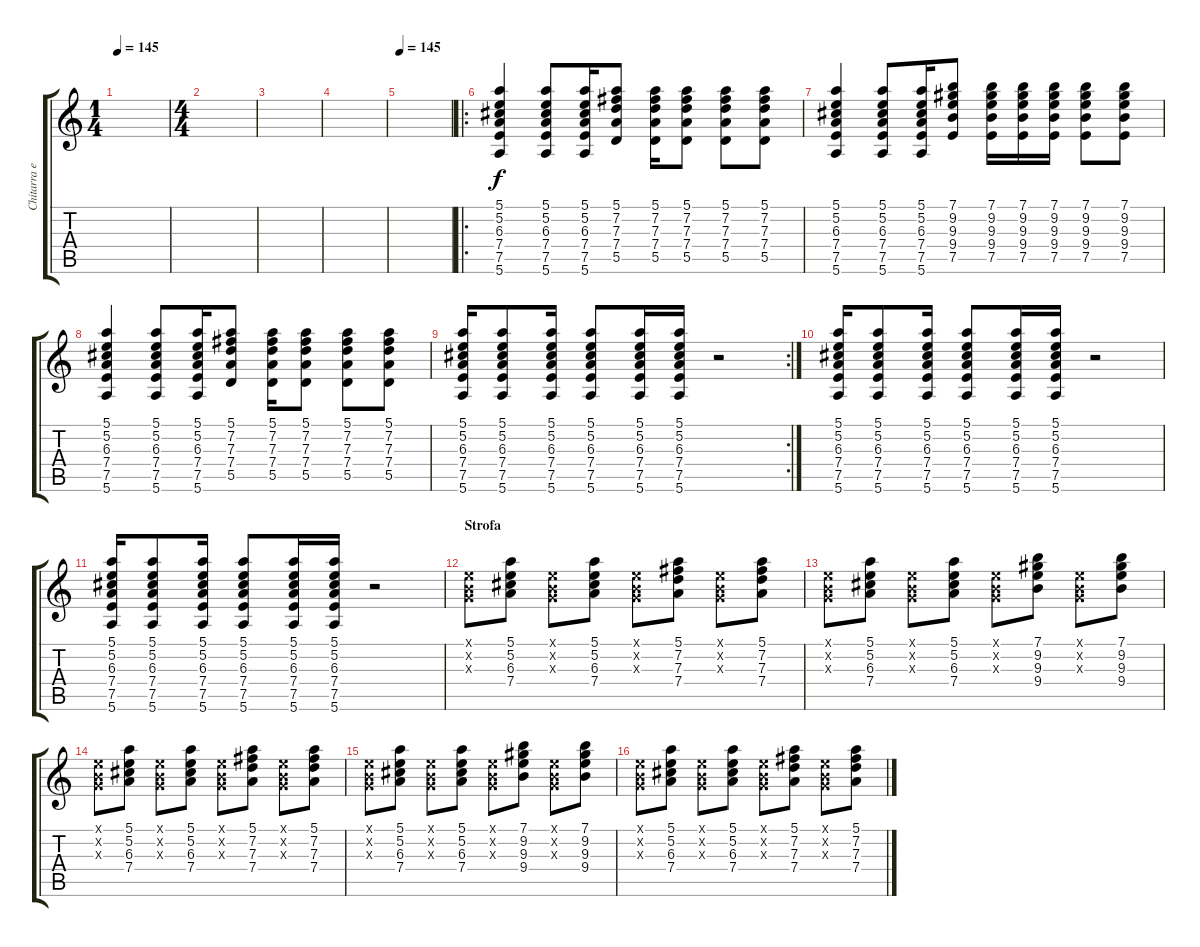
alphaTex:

\track ("Chitarra elettrica" "Chitarra e") {instrument electricguitarclean}
\staff {score tabs}
\tuning (E4 B3 G3 D3 A2 E2) {hide}
\ts (1 4)
\tempo 145
\tempo 120
\tempo 145
\clef g2
\ks c
|
\ts (4 4)
|
|
|
\tempo 145
|
\ro
(5.1 5.2 6.3 7.4 7.5 5.6).4 (5.1 5.2 6.3 7.4 7.5 5.6).8 (5.1 5.2 6.3 7.4 7.5 5.6).16 (5.1 7.2 7.3 7.4 5.5).8 (5.1 7.2 7.3 7.4 5.5).16 (5.1 7.2 7.3 7.4 5.5).8 (5.1 7.2 7.3 7.4 5.5).8 (5.1 7.2 7.3 7.4 5.5).8 |
(5.1 5.2 6.3 7.4 7.5 5.6).4 (5.1 5.2 6.3 7.4 7.5 5.6).8 (5.1 5.2 6.3 7.4 7.5 5.6).16 (7.1 9.2 9.3 9.4 7.5).8 (7.1 9.2 9.3 9.4 7.5).16 (7.1 9.2 9.3 9.4 7.5).16 (7.1 9.2 9.3 9.4 7.5).16 (7.1 9.2 9.3 9.4 7.5).8 (7.1 9.2 9.3 9.4 7.5).8 |
(5.1 5.2 6.3 7.4 7.5 5.6).4 (5.1 5.2 6.3 7.4 7.5 5.6).8 (5.1 5.2 6.3 7.4 7.5 5.6).16 (5.1 7.2 7.3 7.4 5.5).8 (5.1 7.2 7.3 7.4 5.5).16 (5.1 7.2 7.3 7.4 5.5).8 (5.1 7.2 7.3 7.4 5.5).8 (5.1 7.2 7.3 7.4 5.5).8 |
\rc 2
(5.1 5.2 6.3 7.4 7.5 5.6).16 (5.1 5.2 6.3 7.4 7.5 5.6).8 (5.1 5.2 6.3 7.4 7.5 5.6).16 (5.1 5.2 6.3 7.4 7.5 5.6).8 (5.1 5.2 6.3 7.4 7.5 5.6).16 (5.1 5.2 6.3 7.4 7.5 5.6).16 r.2 |
(5.1 5.2 6.3 7.4 7.5 5.6).16 (5.1 5.2 6.3 7.4 7.5 5.6).8 (5.1 5.2 6.3 7.4 7.5 5.6).16 (5.1 5.2 6.3 7.4 7.5 5.6).8 (5.1 5.2 6.3 7.4 7.5 5.6).16 (5.1 5.2 6.3 7.4 7.5 5.6).16 r.2 |
(5.1 5.2 6.3 7.4 7.5 5.6).16 (5.1 5.2 6.3 7.4 7.5 5.6).8 (5.1 5.2 6.3 7.4 7.5 5.6).16 (5.1 5.2 6.3 7.4 7.5 5.6).8 (5.1 5.2 6.3 7.4 7.5 5.6).16 (5.1 5.2 6.3 7.4 7.5 5.6).16 r.2 |
\section ("" "Strofa")
(0.1{x} 0.2{x} 0.3{x}).8 (5.1 5.2 6.3 7.4).8 (0.1{x} 0.2{x} 0.3{x}).8 (5.1 5.2 6.3 7.4).8 (0.1{x} 0.2{x} 0.3{x}).8 (5.1 7.2 7.3 7.4).8 (0.1{x} 0.2{x} 0.3{x}).8 (5.1 7.2 7.3 7.4).8 |
(0.1{x} 0.2{x} 0.3{x}).8 (5.1 5.2 6.3 7.4).8 (0.1{x} 0.2{x} 0.3{x}).8 (5.1 5.2 6.3 7.4).8 (0.1{x} 0.2{x} 0.3{x}).8 (7.1 9.2 9.3 9.4).8 (0.1{x} 0.2{x} 0.3{x}).8 (7.1 9.2 9.3 9.4).8 |
(0.1{x} 0.2{x} 0.3{x}).8 (5.1 5.2 6.3 7.4).8 (0.1{x} 0.2{x} 0.3{x}).8 (5.1 5.2 6.3 7.4).8 (0.1{x} 0.2{x} 0.3{x}).8 (5.1 7.2 7.3 7.4).8 (0.1{x} 0.2{x} 0.3{x}).8 (5.1 7.2 7.3 7.4).8 |
(0.1{x} 0.2{x} 0.3{x}).8 (5.1 5.2 6.3 7.4).8 (0.1{x} 0.2{x} 0.3{x}).8 (5.1 5.2 6.3 7.4).8 (0.1{x} 0.2{x} 0.3{x}).8 (7.1 9.2 9.3 9.4).8 (0.1{x} 0.2{x} 0.3{x}).8 (7.1 9.2 9.3 9.4).8 |
(0.1{x} 0.2{x} 0.3{x}).8 (5.1 5.2 6.3 7.4).8 (0.1{x} 0.2{x} 0.3{x}).8 (5.1 5.2 6.3 7.4).8 (0.1{x} 0.2{x} 0.3{x}).8 (5.1 7.2 7.3 7.4).8 (0.1{x} 0.2{x} 0.3{x}).8 (5.1 7.2 7.3 7.4).8
